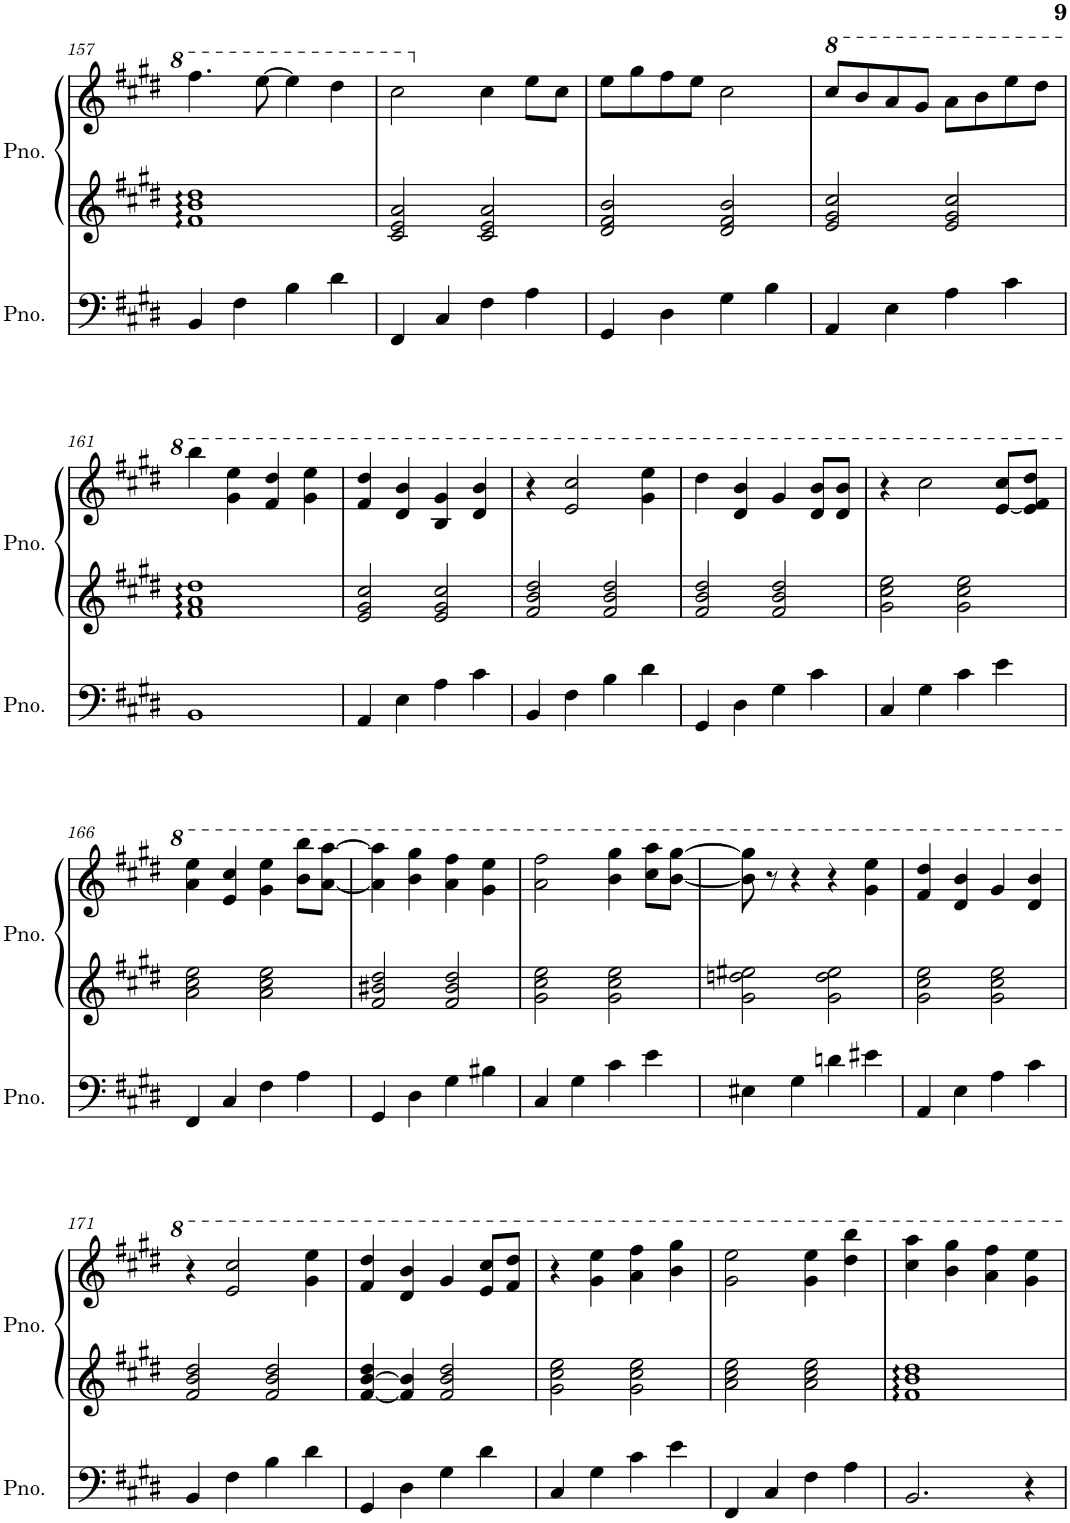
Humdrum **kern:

**kern	**kern	**kern
*part2	*part1	*part1
*staff3	*staff2	*staff1
*I"钢琴, Piano 3	*I"钢琴, Piano 1	*
*I'Pno.	*I'Pno.	*
!!LO:PB:g=z
*clefF4	*clefG2	*clefG2
*k[f#c#g#d#]	*k[f#c#g#d#]	*k[f#c#g#d#]
*M4/4	*M4/4	*M4/4
=157	=157	=157
4BB/	1f# 1b 1dd#	4.fff#\
4F#\	.	.
.	.	[8eee\
4B\	.	4eee\]
4d#\	.	4ddd#\
=158	=158	=158
4FF#/	2c#/ 2e/ 2a/	2ccc#\
4C#/	.	.
4F#\	2c#/ 2e/ 2a/	4cc#\
4A\	.	8ee\L
.	.	8cc#\J
=159	=159	=159
4GG#/	2d#/ 2f#/ 2b/	8ee\L
.	.	8gg#\
4D#\	.	8ff#\
.	.	8ee\J
4G#\	2d#/ 2f#/ 2b/	2cc#\
4B\	.	.
=160	=160	=160
4AA/	2e/ 2g#/ 2cc#/	8ccc#/L
.	.	8bb/
4E\	.	8aa/
.	.	8gg#/J
4A\	2e/ 2g#/ 2cc#/	8aa\L
.	.	8bb\
4c#\	.	8eee\
.	.	8ddd#\J
!!LO:LB:g=z
=161	=161	=161
1BB	1f# 1a 1dd#	4bbb\
.	.	4gg#\ 4eee\
.	.	4ff#/ 4ddd#/
.	.	4gg#\ 4eee\
=162	=162	=162
4AA/	2e/ 2g#/ 2cc#/	4ff#/ 4ddd#/
4E\	.	4dd#/ 4bb/
4A\	2e/ 2g#/ 2cc#/	4b/ 4gg#/
4c#\	.	4dd#/ 4bb/
=163	=163	=163
4BB/	2f#/ 2b/ 2dd#/	4r
4F#\	.	2ee/ 2ccc#/
4B\	2f#/ 2b/ 2dd#/	.
4d#\	.	4gg#\ 4eee\
=164	=164	=164
4GG#/	2f#/ 2b/ 2dd#/	4ddd#\
4D#\	.	4dd#/ 4bb/
4G#\	2f#/ 2b/ 2dd#/	4gg#/
4c#\	.	8dd#/ 8bb/L
.	.	8dd#/ 8bb/J
=165	=165	=165
4C#/	2g#\ 2cc#\ 2ee\	4r
4G#\	.	2ccc#\
4c#\	2g#\ 2cc#\ 2ee\	.
4e\	.	[8ee/ 8ccc#/L
.	.	8ee/] 8ff#/ 8ddd#/J
!!LO:LB:g=z
=166	=166	=166
4FF#/	2a\ 2cc#\ 2ee\	4aa\ 4eee\
4C#/	.	4ee/ 4ccc#/
4F#\	2a\ 2cc#\ 2ee\	4gg#\ 4eee\
4A\	.	8bb\ 8bbb\L
.	.	[8aa\ [8aaa\J
=167	=167	=167
4GG#/	2f#/ 2b#X/ 2dd#/	4aa\] 4aaa\]
4D#\	.	4bb\ 4ggg#\
4G#\	2f#/ 2b#/ 2dd#/	4aa\ 4fff#\
4B#X\	.	4gg#\ 4eee\
=168	=168	=168
4C#/	2g#\ 2cc#\ 2ee\	2aa\ 2fff#\
4G#\	.	.
4c#\	2g#\ 2cc#\ 2ee\	4bb\ 4ggg#\
4e\	.	8ccc#\ 8aaa\L
.	.	[8bb\ [8ggg#\J
=169	=169	=169
4E#X\	2g#\ 2ddn\ 2ee#X\	8bb\] 8ggg#\]
.	.	8r
4G#\	.	4r
4dn\	2g#\ 2dd\ 2ee#\	4r
4e#X\	.	4gg#\ 4eee\
=170	=170	=170
4AA/	2g#\ 2cc#\ 2ee\	4ff#/ 4ddd#/
4E\	.	4dd#/ 4bb/
4A\	2g#\ 2cc#\ 2ee\	4gg#/
4c#\	.	4dd#/ 4bb/
!!LO:LB:g=z
=171	=171	=171
4BB/	2f#/ 2b/ 2dd#/	4r
4F#\	.	2ee/ 2ccc#/
4B\	2f#/ 2b/ 2dd#/	.
4d#\	.	4gg#\ 4eee\
=172	=172	=172
4GG#/	[4f#/ [4b/ 4dd#/	4ff#/ 4ddd#/
4D#\	4f#/] 4b/]	4dd#/ 4bb/
4G#\	2f#/ 2b/ 2dd#/	4gg#/
4d#\	.	8ee/ 8ccc#/L
.	.	8ff#/ 8ddd#/J
=173	=173	=173
4C#/	2g#\ 2cc#\ 2ee\	4r
4G#\	.	4gg#\ 4eee\
4c#\	2g#\ 2cc#\ 2ee\	4aa\ 4fff#\
4e\	.	4bb\ 4ggg#\
=174	=174	=174
4FF#/	2a\ 2cc#\ 2ee\	2gg#\ 2eee\
4C#/	.	.
4F#\	2a\ 2cc#\ 2ee\	4gg#\ 4eee\
4A\	.	4ddd#\ 4bbb\
=175	=175	=175
2.BB/	1f# 1b 1dd#	4ccc#\ 4aaa\
.	.	4bb\ 4ggg#\
.	.	4aa\ 4fff#\
4r	.	4gg#\ 4eee\
=	=	=
*-	*-	*-
